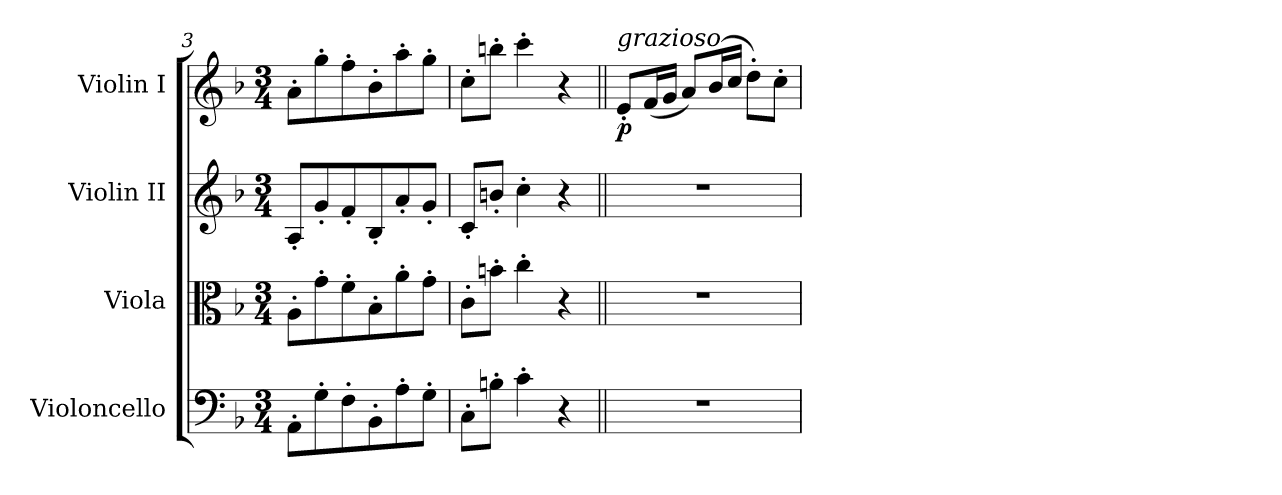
**kern	**kern	**kern	**kern	**dynam
*part4	*part3	*part2	*part1	*part1
*staff4	*staff3	*staff2	*staff1	*staff1
*I"Violoncello	*I"Viola	*I"Violin II	*I"Violin I	*
*I'Vc	*I'Vla	*I'Vln	*I'Vln	*
*clefF4	*clefC3	*clefG2	*clefG2	*
*k[b-]	*k[b-]	*k[b-]	*k[b-]	*
*M3/4	*M3/4	*M3/4	*M3/4	*
=3	=3	=3	=3	=3
8AA'\L	8A'\L	8A'/L	8a'\L	.
8G'\	8g'\	8g'/	8gg'\	.
8F'\	8f'\	8f'/	8ff'\	.
8BB-'\	8B-'\	8B-'/	8b-'\	.
8A'\	8a'\	8a'/	8aa'\	.
8G'\J	8g'\J	8g'/J	8gg'\J	.
=4	=4	=4	=4	=4
8C'\L	8c'\L	8c'/L	8cc'\L	.
8Bn'\J	8bn'\J	8bn'/J	8bbn'\J	.
4c'\	4cc'\	4cc'\	4ccc'\	.
4r	4r	4r	4r	.
=5||	=5||	=5||	=5||	=5||
!	!	!	!LO:TX:a:i:t=grazioso	!
!	!	!	!	!LO:DY:b
2.r	2.r	2.r	8e'/L	p
.	.	.	(<16f/L	.
.	.	.	16g/JJ	.
.	.	.	8a/L)	.
.	.	.	(<16b-/L	.
.	.	.	16cc/JJ	.
.	.	.	8dd'\L)	.
.	.	.	8cc'\J	.
=	=	=	=	=
*-	*-	*-	*-	*-
